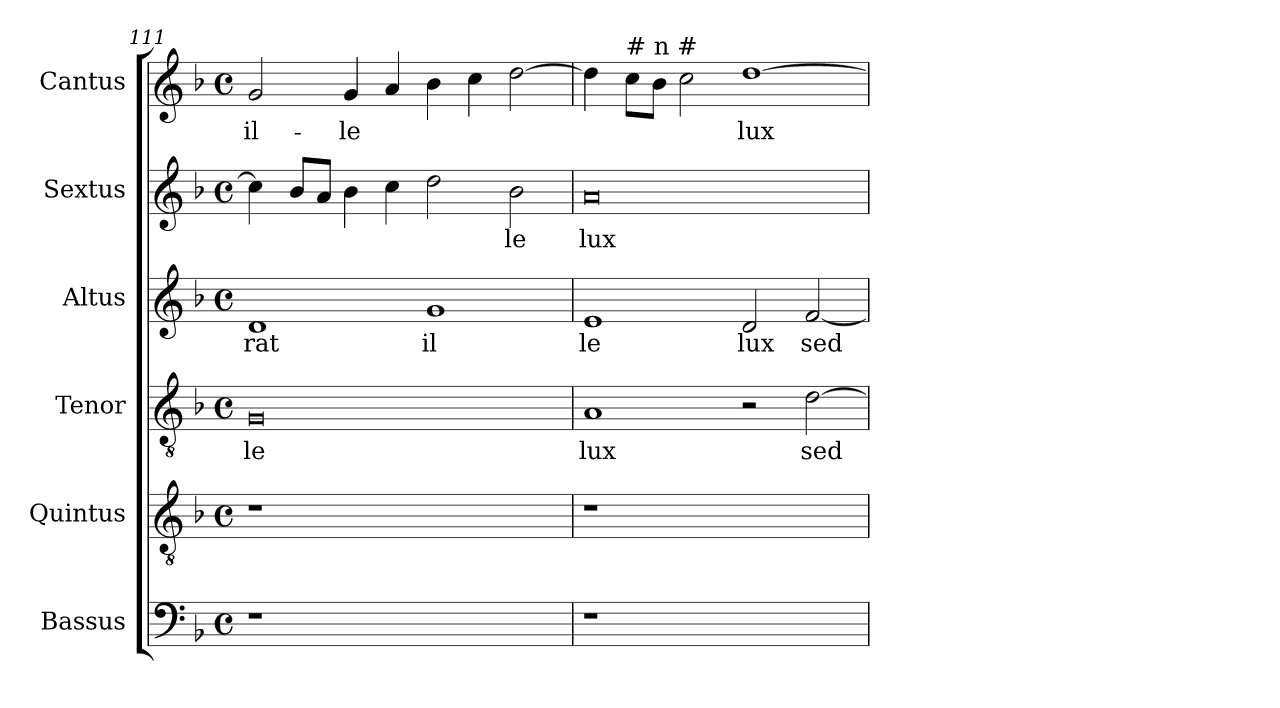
**kern	**kern	**kern	**text	**kern	**text	**kern	**text	**kern	**text
*part6	*part5	*part4	*part4	*part3	*part3	*part2	*part2	*part1	*part1
*staff6	*staff5	*staff4	*staff4	*staff3	*staff3	*staff2	*staff2	*staff1	*staff1
*I"Bassus	*I"Quintus	*I"Tenor	*	*I"Altus	*	*I"Sextus	*	*I"Cantus	*
*I'Bassus	*I'Quintus	*I'Tenor	*	*I'Altus	*	*I'Sextus	*	*I'Cantus	*
*clefF4	*clefGv2	*clefGv2	*	*clefG2	*	*clefG2	*	*clefG2	*
*k[b-]	*k[b-]	*k[b-]	*	*k[b-]	*	*k[b-]	*	*k[b-]	*
*F:	*F:	*F:	*	*F:	*	*F:	*	*F:	*
*M4/4	*M4/4	*M4/4	*	*M4/4	*	*M4/4	*	*M4/4	*
*met(c)	*met(c)	*met(c)	*	*met(c)	*	*met(c)	*	*met(c)	*
=111	=111	=111	=111	=111	=111	=111	=111	=111	=111
!	!	!	!LO:LY:b:cj	!	!LO:LY:b:cj	!	!	!	!LO:LY:b:cj
1r	1r	0G	-le	1d	rat	4cc\]	.	2g/	il-
.	.	.	.	.	.	8b-/L	.	.	.
.	.	.	.	.	.	8a/J	.	.	.
!	!	!	!	!	!	!	!	!	!LO:LY:b:cj
.	.	.	.	.	.	4b-\	.	4g/	-le
.	.	.	.	.	.	4cc\	.	4a/	.
!	!	!	!	!	!LO:LY:b:cj	!	!	!	!
1ryy	1ryy	.	.	1g	il	2dd\	.	4b-\	.
.	.	.	.	.	.	.	.	4cc\	.
!	!	!	!	!	!	!	!LO:LY:b:cj	!	!
.	.	.	.	.	.	2b-\	-le	[>2dd\	.
=112	=112	=112	=112	=112	=112	=112	=112	=112	=112
!	!	!	!LO:LY:b:cj	!	!LO:LY:b:cj	!	!LO:LY:b:cj	!	!
1r	1r	1A	lux	1e	le	0a	lux	4dd\]	.
!	!	!	!	!	!	!	!	!LO:TX:a:t=# n #	!
.	.	.	.	.	.	.	.	8cc\L	.
.	.	.	.	.	.	.	.	8b-\J	.
.	.	.	.	.	.	.	.	2cc\	.
!	!	!	!	!	!LO:LY:b:cj	!	!	!	!LO:LY:b:cj
1ryy	1ryy	2r	.	2d/	lux	.	.	[>1dd	lux
!	!	!	!LO:LY:b	!	!LO:LY:b	!	!	!	!
.	.	[>2d\	sed	[<2f/	sed	.	.	.	.
=	=	=	=	=	=	=	=	=	=
*-	*-	*-	*-	*-	*-	*-	*-	*-	*-
